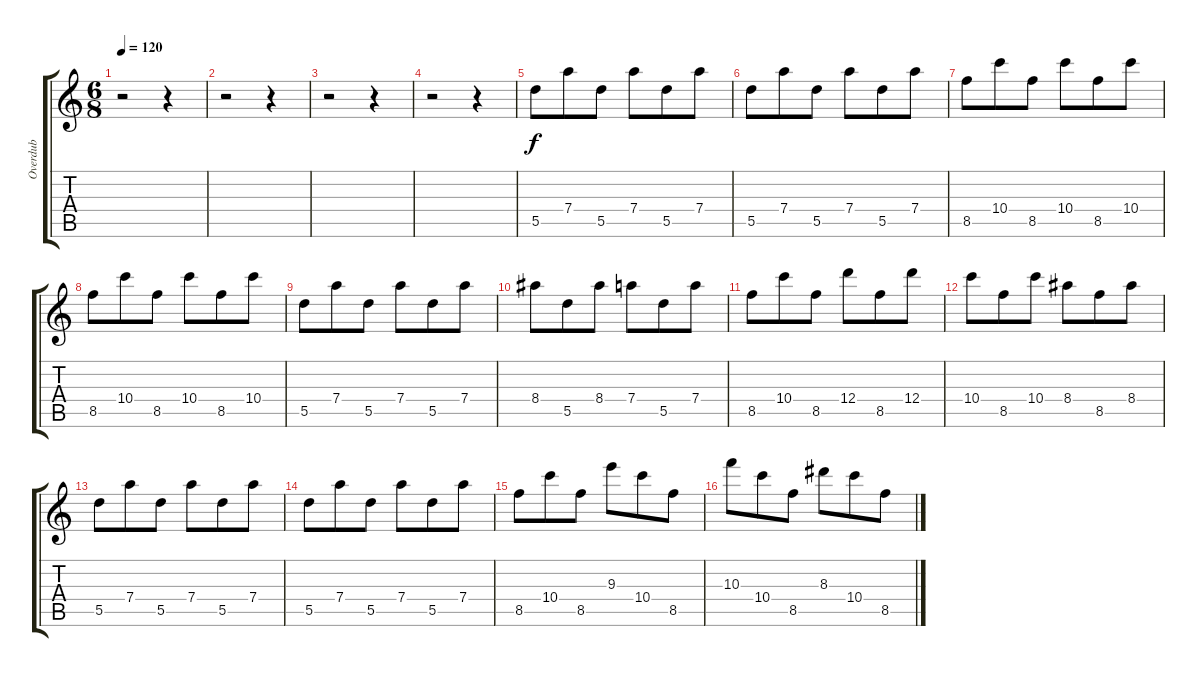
\track ("Overdub" "Overdub") {instrument electricguitarclean}
\staff {score tabs}
\tuning (E4 B3 G4 D4 A3 E3) {hide}
\ts (6 8)
\tempo 120
\clef g2
\ks c
r.2{dy f} r.4 |
r.2 r.4 |
r.2 r.4 |
r.2 r.4 |
5.5.8 7.4.8 5.5.8 7.4.8 5.5.8 7.4.8 |
5.5.8 7.4.8 5.5.8 7.4.8 5.5.8 7.4.8 |
8.5.8 10.4.8 8.5.8 10.4.8 8.5.8 10.4.8 |
8.5.8 10.4.8 8.5.8 10.4.8 8.5.8 10.4.8 |
5.5.8 7.4.8 5.5.8 7.4.8 5.5.8 7.4.8 |
8.4.8 5.5.8 8.4.8 7.4.8 5.5.8 7.4.8 |
8.5.8 10.4.8 8.5.8 12.4.8 8.5.8 12.4.8 |
10.4.8 8.5.8 10.4.8 8.4.8 8.5.8 8.4.8 |
5.5.8 7.4.8 5.5.8 7.4.8 5.5.8 7.4.8 |
5.5.8 7.4.8 5.5.8 7.4.8 5.5.8 7.4.8 |
8.5.8 10.4.8 8.5.8 9.3.8 10.4.8 8.5.8 |
10.3.8 10.4.8 8.5.8 8.3.8 10.4.8 8.5.8
